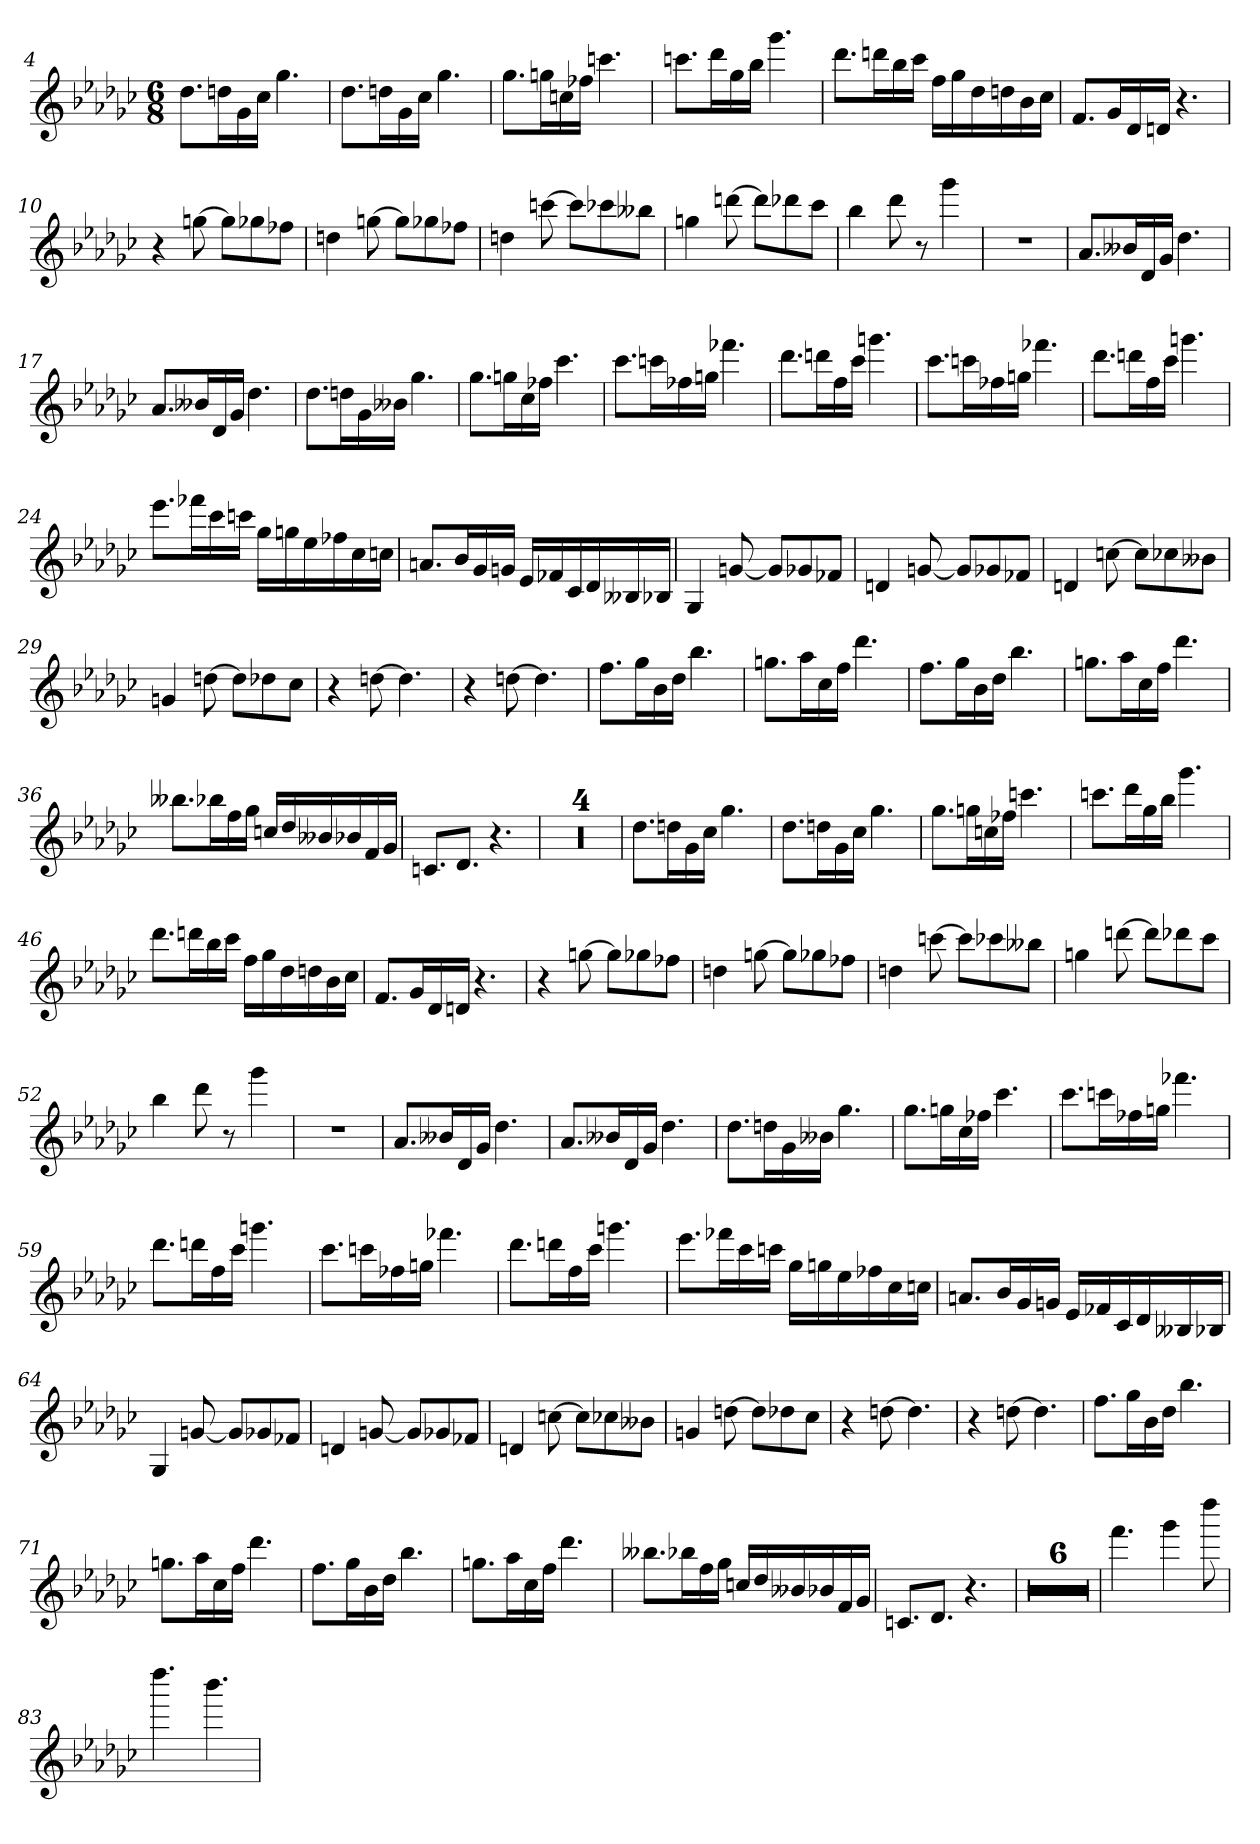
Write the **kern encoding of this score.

**kern
*part1
*staff1
*clefG2
*k[b-e-a-d-g-c-]
*G-:
*M6/8
=4
8.dd-\L
16ddn\L
16g-\
16cc-\JJ
4.gg-
=5
8.dd-\L
16ddn\L
16g-\
16cc-\JJ
4.gg-
=6
8.gg-\L
16ggn\L
16ccn\
16ff-X\JJ
4.cccn
=7
8.cccn\L
16ddd-\L
16gg-\
16bb-\JJ
4.ggg-
=8
8.ddd-\L
16dddn\L
16bb-\
16ccc-\JJ
16ff\LL
16gg-\
16dd-\
16ddn\
16b-\
16cc-\JJ
=9
8.f/L
16g-/L
16d-/
16dn/JJ
4.r
=10
4r
[8ggn
8gg\L]
8gg-X\
8ff-X\J
=11
4ddn
[8ggn
8gg\L]
8gg-X\
8ff-X\J
=12
4ddn
[8cccn
8ccc\L]
8ccc-X\
8bb--X\J
=13
4ggn
[8dddn
8ddd\L]
8ddd-X\
8ccc-\J
=14
4bb-
8ddd-
8r
4ggg-
=15
2.r
=16
8.a-/L
16b--X/L
16d-/
16g-/JJ
4.dd-
=17
8.a-/L
16b--X/L
16d-/
16g-/JJ
4.dd-
=18
8.dd-\L
16ddn\L
16g-\
16b--X\JJ
4.gg-
=19
8.gg-\L
16ggn\L
16cc-\
16ff-X\JJ
4.ccc-
=20
8.ccc-\L
16cccn\L
16ff-X\
16ggn\JJ
4.fff-X
=21
8.ddd-\L
16dddn\L
16ff\
16ccc-\JJ
4.gggn
=22
8.ccc-\L
16cccn\L
16ff-X\
16ggn\JJ
4.fff-X
=23
8.ddd-\L
16dddn\L
16ff\
16ccc-\JJ
4.gggn
=24
8.eee-\L
16fff-X\L
16ccc-\
16cccn\JJ
16gg-\LL
16ggn\
16ee-\
16ff-X\
16cc-\
16ccn\JJ
=25
8.an/L
16b-/L
16g-/
16gn/JJ
16e-/LL
16f-X/
16c-/
16d-/
16B--X/
16B-X/JJ
=26
4G-
[8gn
8g/L]
8g-X/
8f-X/J
=27
4dn
[8gn
8g/L]
8g-X/
8f-X/J
=28
4dn
[8ccn
8cc\L]
8cc-X\
8b--X\J
=29
4gn
[8ddn
8dd\L]
8dd-X\
8cc-\J
=30
4r
[8ddn
4.dd]
=31
4r
[8ddn
4.dd]
=32
8.ff\L
16gg-\L
16b-\
16dd-\JJ
4.bb-
=33
8.ggn\L
16aa-\L
16cc-\
16ff\JJ
4.ddd-
=34
8.ff\L
16gg-\L
16b-\
16dd-\JJ
4.bb-
=35
8.ggn\L
16aa-\L
16cc-\
16ff\JJ
4.ddd-
=36
8.bb--X\L
16bb-X\L
16ff\
16gg-\JJ
16ccn/LL
16dd-/
16b--X/
16b-X/
16f/
16g-/JJ
=37
8.cn/L
8.d-/J
4.r
=38
2.r
=39
2.r
=40
2.r
=41
2.r
=42
8.dd-\L
16ddn\L
16g-\
16cc-\JJ
4.gg-
=43
8.dd-\L
16ddn\L
16g-\
16cc-\JJ
4.gg-
=44
8.gg-\L
16ggn\L
16ccn\
16ff-X\JJ
4.cccn
=45
8.cccn\L
16ddd-\L
16gg-\
16bb-\JJ
4.ggg-
=46
8.ddd-\L
16dddn\L
16bb-\
16ccc-\JJ
16ff\LL
16gg-\
16dd-\
16ddn\
16b-\
16cc-\JJ
=47
8.f/L
16g-/L
16d-/
16dn/JJ
4.r
=48
4r
[8ggn
8gg\L]
8gg-X\
8ff-X\J
=49
4ddn
[8ggn
8gg\L]
8gg-X\
8ff-X\J
=50
4ddn
[8cccn
8ccc\L]
8ccc-X\
8bb--X\J
=51
4ggn
[8dddn
8ddd\L]
8ddd-X\
8ccc-\J
=52
4bb-
8ddd-
8r
4ggg-
=53
2.r
=54
8.a-/L
16b--X/L
16d-/
16g-/JJ
4.dd-
=55
8.a-/L
16b--X/L
16d-/
16g-/JJ
4.dd-
=56
8.dd-\L
16ddn\L
16g-\
16b--X\JJ
4.gg-
=57
8.gg-\L
16ggn\L
16cc-\
16ff-X\JJ
4.ccc-
=58
8.ccc-\L
16cccn\L
16ff-X\
16ggn\JJ
4.fff-X
=59
8.ddd-\L
16dddn\L
16ff\
16ccc-\JJ
4.gggn
=60
8.ccc-\L
16cccn\L
16ff-X\
16ggn\JJ
4.fff-X
=61
8.ddd-\L
16dddn\L
16ff\
16ccc-\JJ
4.gggn
=62
8.eee-\L
16fff-X\L
16ccc-\
16cccn\JJ
16gg-\LL
16ggn\
16ee-\
16ff-X\
16cc-\
16ccn\JJ
=63
8.an/L
16b-/L
16g-/
16gn/JJ
16e-/LL
16f-X/
16c-/
16d-/
16B--X/
16B-X/JJ
=64
4G-
[8gn
8g/L]
8g-X/
8f-X/J
=65
4dn
[8gn
8g/L]
8g-X/
8f-X/J
=66
4dn
[8ccn
8cc\L]
8cc-X\
8b--X\J
=67
4gn
[8ddn
8dd\L]
8dd-X\
8cc-\J
=68
4r
[8ddn
4.dd]
=69
4r
[8ddn
4.dd]
=70
8.ff\L
16gg-\L
16b-\
16dd-\JJ
4.bb-
=71
8.ggn\L
16aa-\L
16cc-\
16ff\JJ
4.ddd-
=72
8.ff\L
16gg-\L
16b-\
16dd-\JJ
4.bb-
=73
8.ggn\L
16aa-\L
16cc-\
16ff\JJ
4.ddd-
=74
8.bb--X\L
16bb-X\L
16ff\
16gg-\JJ
16ccn/LL
16dd-/
16b--X/
16b-X/
16f/
16g-/JJ
=75
8.cn/L
8.d-/J
4.r
=76
2.r
=77
2.r
=78
2.r
=79
2.r
=80
2.r
=81
2.r
=82
4.fff
4ggg-
8dddd-
=83
4.dddd-
4.bbb-
=
*-
